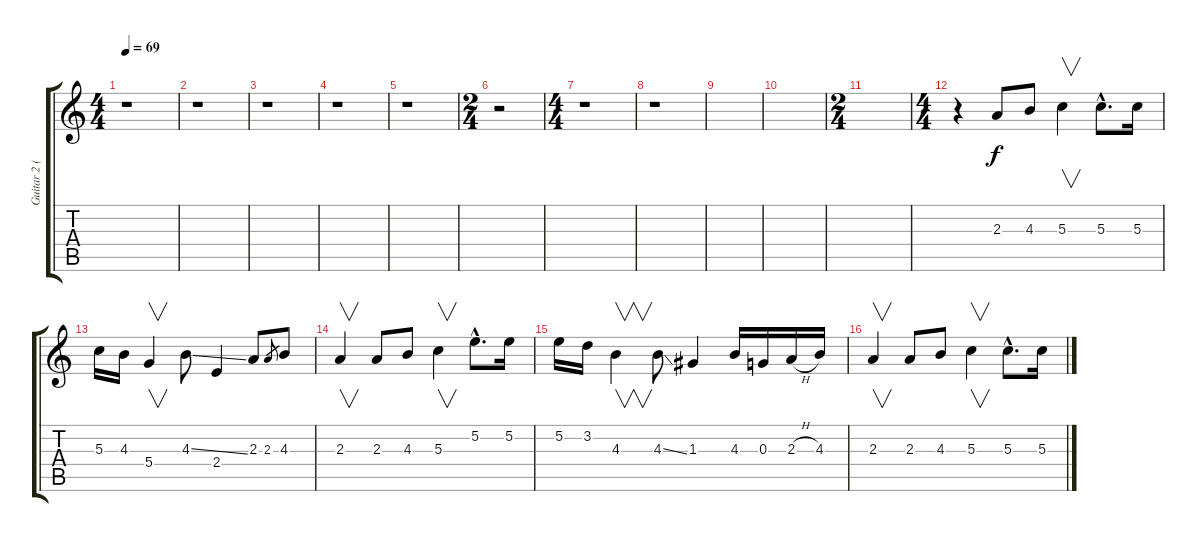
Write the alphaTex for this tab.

\track ("Guitar 2 (Clean)" "Guitar 2 (") {instrument electricguitarclean}
\staff {score tabs}
\tuning (E4 B3 G3 D3 A2 E2) {hide}
\ts (4 4)
\tempo 69
\clef g2
\ks c
r.1{dy f} |
r.1 |
r.1 |
r.1 |
r.1 |
\ts (2 4)
r.2 |
\ts (4 4)
r.1 |
r.1 |
|
|
\ts (2 4)
|
\ts (4 4)
r.4 2.3.8 4.3.8 5.3.4{v} 5.3{hac}.8{d} 5.3.16 |
5.3.16 4.3.16 5.4.4{v} 4.3{ss}.8 2.4.4 2.3.8 2.3.8{gr} 4.3.8 |
2.3.4{v} 2.3.8 4.3.8 5.3.4{v} 5.2{hac}.8{d} 5.2.16 |
5.2.16 3.2.16 4.3.4{v} 4.3{ss}.8 1.3.4 4.3.16 0.3.16 2.3{h}.16 4.3.16 |
2.3.4{v} 2.3.8 4.3.8 5.3.4{v} 5.3{hac}.8{d} 5.3.16
